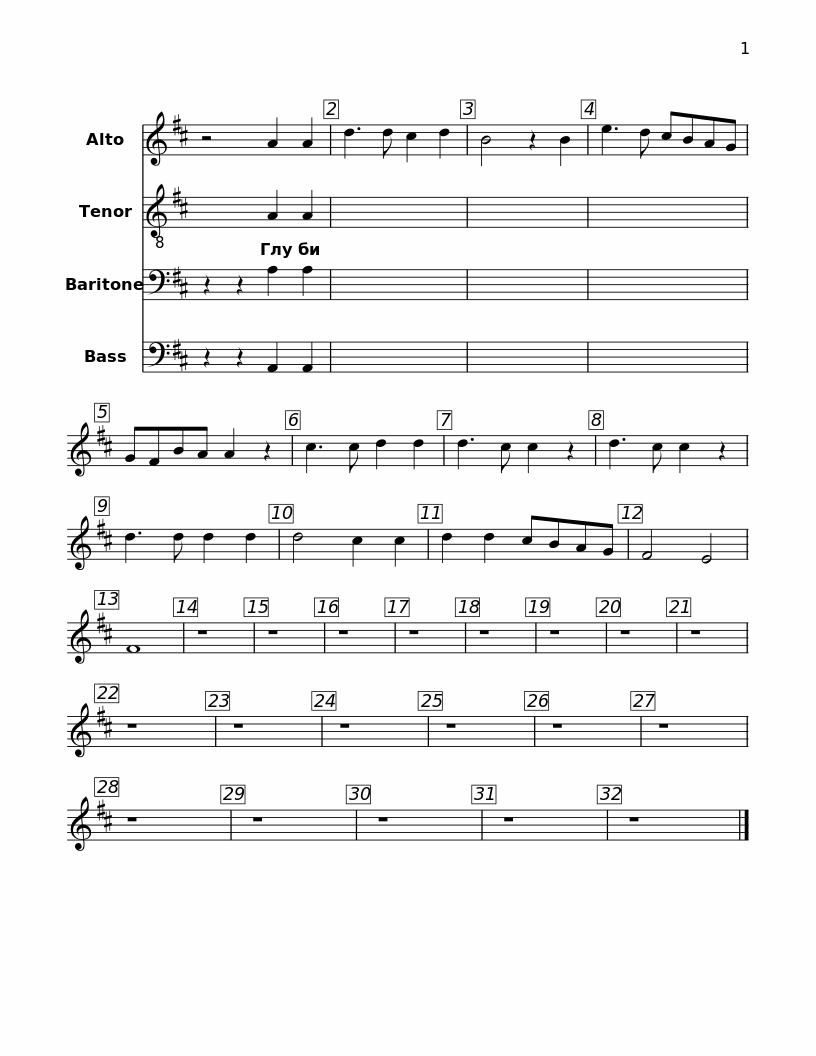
X:1
%%score 1 2 3 4
L:1/8
M:none
I:linebreak $
K:D
V:1 treble
V:2 treble-8
V:3 bass
V:4 bass
V:1
 z4 A2 A2 | d3 d c2 d2 | B4 z2 B2 | e3 d cBAG | GFBA A2 z2 | %5
 c3 c d2 d2 | d3 c c2 z2 |$ d3 c c2 z2 | d3 d d2 d2 | d4 c2 c2 | %10
 d2 d2 cBAG | F4 E4 | F8 | z8 | z8 | %15
 z8 | z8 | z8 | z8 | z8 | %20
 z8 | z8 |$ z8 | z8 | z8 | %25
 z8 | z8 | z8 | z8 | z8 | %30
 z8 | z8 |] %32
V:2
 x4 A2 A2 | x8 | x8 | x8 | x8 | %5
 x8 | x8 |$ x8 | x8 | x8 | %10
 x8 | x8 | x8 | x8 | x8 | %15
 x8 | x8 | x8 | x8 | x8 | %20
 x8 | x8 |$ x8 | x8 | x8 | %25
 x8 | x8 | x8 | x8 | x8 | %30
 x8 | x8 |] %32
V:3
 z2 z2 A,2 A,2 | x8 | x8 | x8 | x8 | %5
 x8 | x8 |$ x8 | x8 | x8 | %10
 x8 | x8 | x8 | x8 | x8 | %15
 x8 | x8 | x8 | x8 | x8 | %20
 x8 | x8 |$ x8 | x8 | x8 | %25
 x8 | x8 | x8 | x8 | x8 | %30
 x8 | x8 |] %32
V:4
 z2 z2 A,,2 A,,2 | x8 | x8 | x8 | x8 | %5
 x8 | x8 |$ x8 | x8 | x8 | %10
 x8 | x8 | x8 | x8 | x8 | %15
 x8 | x8 | x8 | x8 | x8 | %20
 x8 | x8 |$ x8 | x8 | x8 | %25
 x8 | x8 | x8 | x8 | x8 | %30
 x8 | x8 |] %32
